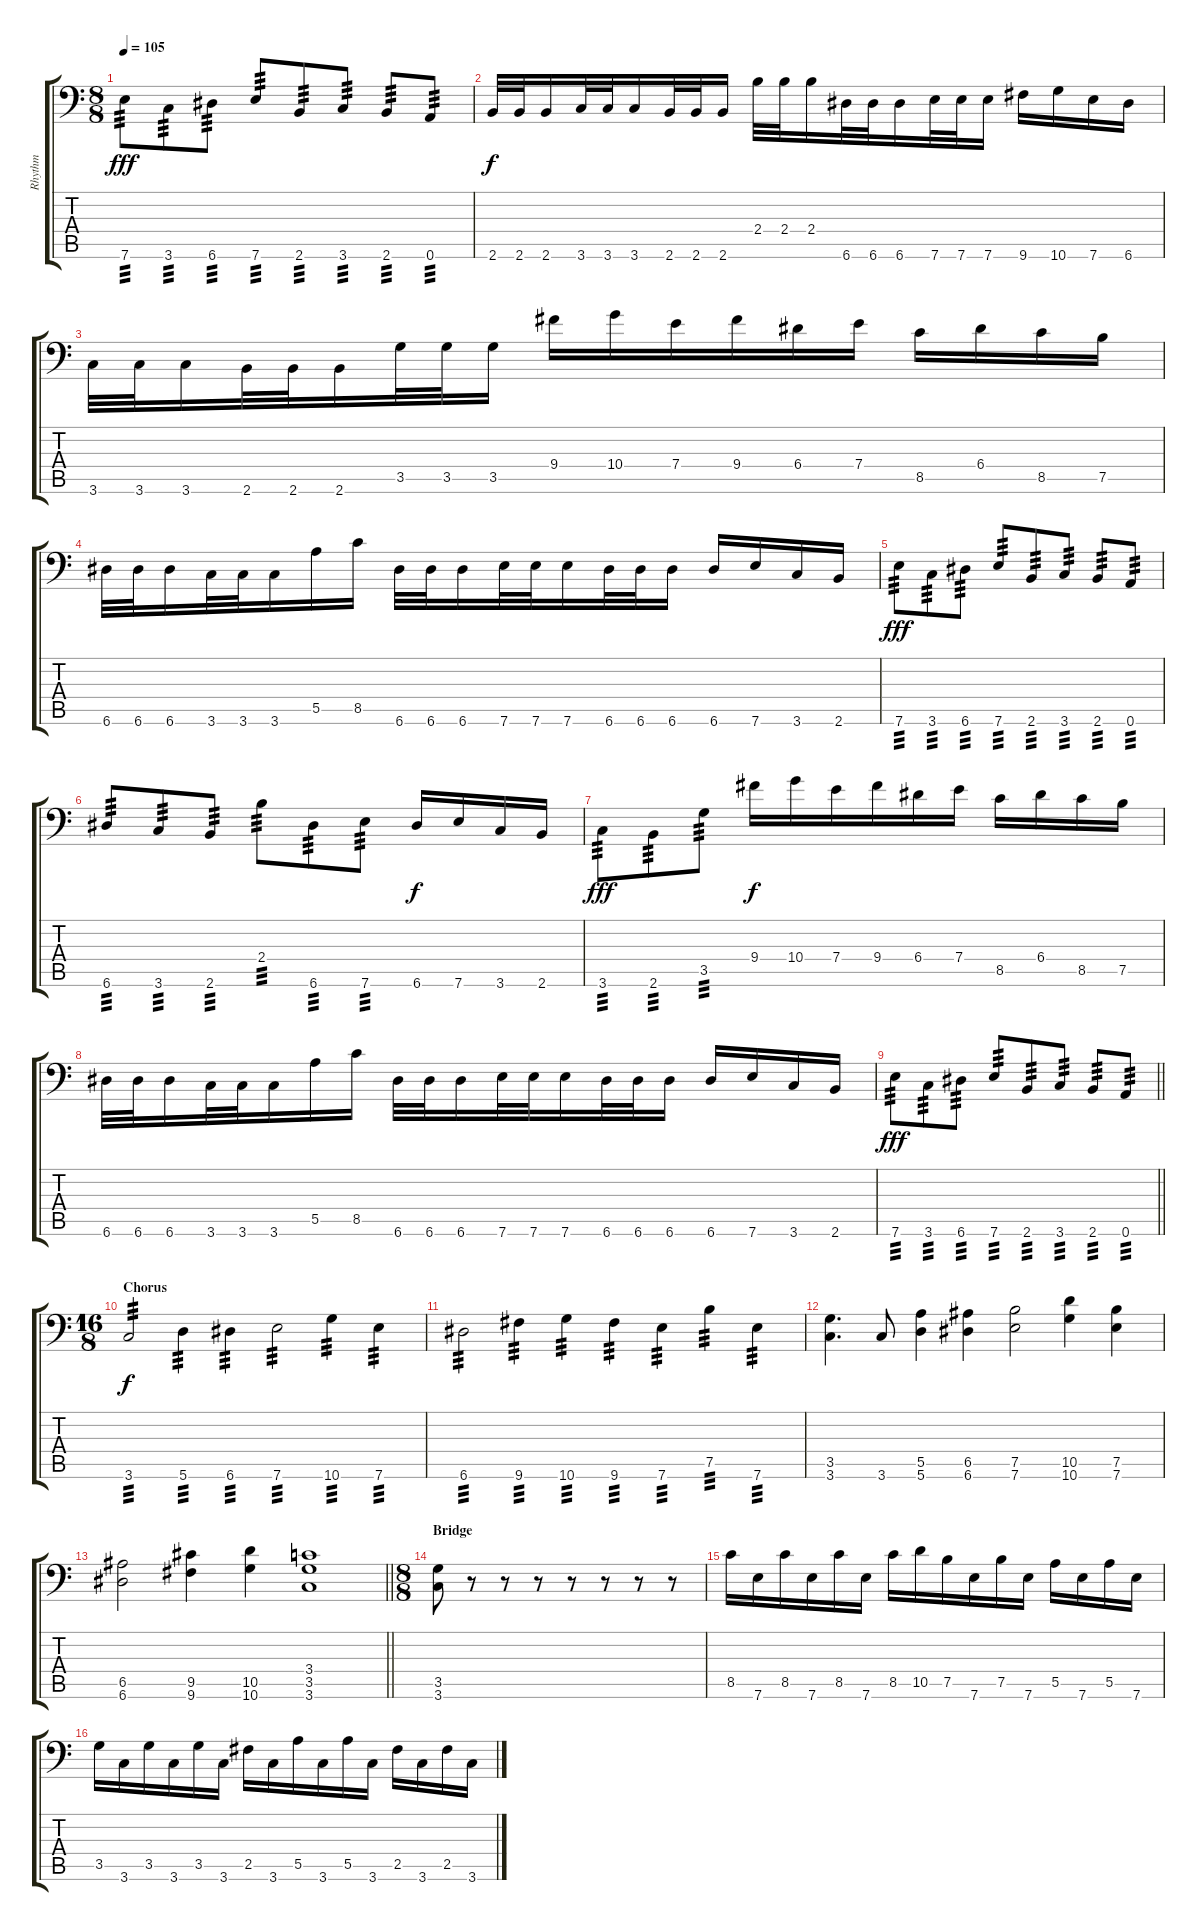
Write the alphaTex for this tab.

\track ("Rhythm " "Rhythm ") {instrument distortionguitar}
\staff {score tabs}
\tuning (B3 Gb3 D3 A2 E2 A1) {hide}
\ts (8 8)
\tempo 105
\clef f4
\ks c
7.6.8{tp 3 dy fff} 3.6.8{tp 3} 6.6.8{tp 3} 7.6.8{tp 3} 2.6.8{tp 3} 3.6.8{tp 3} 2.6.8{tp 3} 0.6.8{tp 3} |
2.6.32{dy f} 2.6.32 2.6.16 3.6.32 3.6.32 3.6.16 2.6.32 2.6.32 2.6.16 2.4.32 2.4.32 2.4.16 6.6.32 6.6.32 6.6.16 7.6.32 7.6.32 7.6.16 9.6.16 10.6.16 7.6.16 6.6.16 |
3.6.32 3.6.32 3.6.16 2.6.32 2.6.32 2.6.16 3.5.32 3.5.32 3.5.16 9.4.16 10.4.16 7.4.16 9.4.16 6.4.16 7.4.16 8.5.16 6.4.16 8.5.16 7.5.16 |
6.6.32 6.6.32 6.6.16 3.6.32 3.6.32 3.6.16 5.5.16 8.5.16 6.6.32 6.6.32 6.6.16 7.6.32 7.6.32 7.6.16 6.6.32 6.6.32 6.6.16 6.6.16 7.6.16 3.6.16 2.6.16 |
7.6.8{tp 3 dy fff} 3.6.8{tp 3} 6.6.8{tp 3} 7.6.8{tp 3} 2.6.8{tp 3} 3.6.8{tp 3} 2.6.8{tp 3} 0.6.8{tp 3} |
6.6.8{tp 3} 3.6.8{tp 3} 2.6.8{tp 3} 2.4.8{tp 3} 6.6.8{tp 3} 7.6.8{tp 3} 6.6.16{dy f} 7.6.16 3.6.16 2.6.16 |
3.6.8{tp 3 dy fff} 2.6.8{tp 3} 3.5.8{tp 3} 9.4.16{dy f} 10.4.16 7.4.16 9.4.16 6.4.16 7.4.16 8.5.16 6.4.16 8.5.16 7.5.16 |
6.6.32 6.6.32 6.6.16 3.6.32 3.6.32 3.6.16 5.5.16 8.5.16 6.6.32 6.6.32 6.6.16 7.6.32 7.6.32 7.6.16 6.6.32 6.6.32 6.6.16 6.6.16 7.6.16 3.6.16 2.6.16 |
\barLineRight lightlight
7.6.8{tp 3 dy fff} 3.6.8{tp 3} 6.6.8{tp 3} 7.6.8{tp 3} 2.6.8{tp 3} 3.6.8{tp 3} 2.6.8{tp 3} 0.6.8{tp 3} |
\ts (16 8)
\section ("" "Chorus")
3.6.2{tp 3 dy f} 5.6.4{tp 3} 6.6.4{tp 3} 7.6.2{tp 3} 10.6.4{tp 3} 7.6.4{tp 3} |
6.6.2{tp 3} 9.6.4{tp 3} 10.6.4{tp 3} 9.6.4{tp 3} 7.6.4{tp 3} 7.5.4{tp 3} 7.6.4{tp 3} |
(3.5 3.6).4{d} 3.6.8 (5.5 5.6).4 (6.5 6.6).4 (7.5 7.6).2 (10.5 10.6).4 (7.5 7.6).4 |
\barLineRight lightlight
(6.5 6.6).2 (9.5 9.6).4 (10.5 10.6).4 (3.4 3.5 3.6).1 |
\ts (8 8)
\section ("" "Bridge")
(3.5 3.6).8 r.8 r.8 r.8 r.8 r.8 r.8 r.8 |
8.5.16 7.6.16 8.5.16 7.6.16 8.5.16 7.6.16 8.5.16 10.5.16 7.5.16 7.6.16 7.5.16 7.6.16 5.5.16 7.6.16 5.5.16 7.6.16 |
3.5.16 3.6.16 3.5.16 3.6.16 3.5.16 3.6.16 2.5.16 3.6.16 5.5.16 3.6.16 5.5.16 3.6.16 2.5.16 3.6.16 2.5.16 3.6.16
